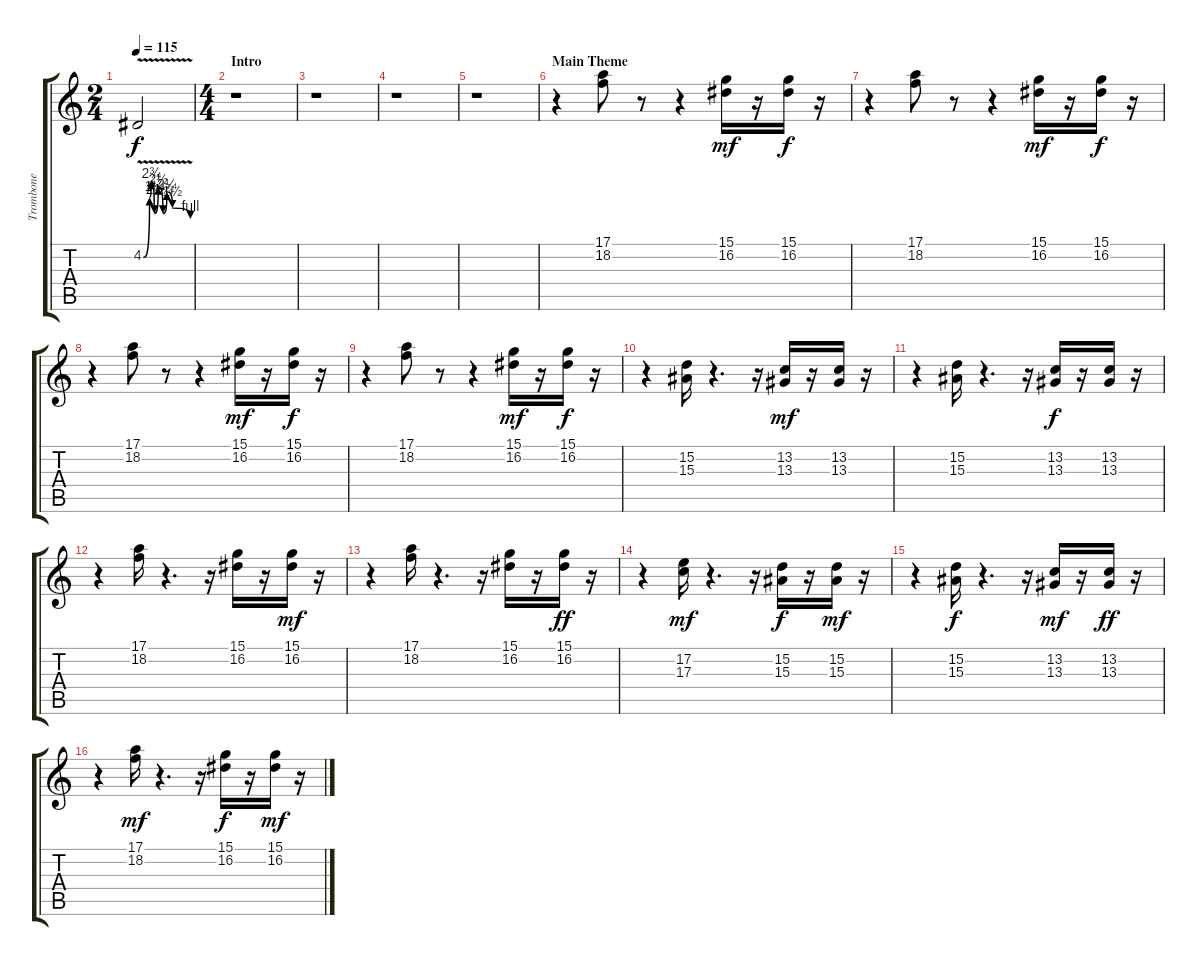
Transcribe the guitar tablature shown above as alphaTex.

\track ("Trombone" "Trombone") {instrument trombone}
\staff {score tabs}
\tuning (E4 B3 G3 D3 A2 E2) {hide}
\ts (2 4)
\tempo 115
\clef g2
\ks c
4.2{be (custom 0 0 8 8 10 11 14 5 19 10 25 5 30 9 37 6 60 4) v}.2{dy f instrument trombone} |
\ts (4 4)
\section ("" "Intro")
r.1 |
r.1 |
r.1 |
r.1 |
\section ("" "Main Theme")
r.4 (17.1 18.2).8 r.8 r.4 (15.1 16.2).16{dy mf} r.16 (15.1 16.2).16{dy f} r.16 |
r.4 (17.1 18.2).8 r.8 r.4 (15.1 16.2).16{dy mf} r.16 (15.1 16.2).16{dy f} r.16 |
r.4 (17.1 18.2).8 r.8 r.4 (15.1 16.2).16{dy mf} r.16 (15.1 16.2).16{dy f} r.16 |
r.4 (17.1 18.2).8 r.8 r.4 (15.1 16.2).16{dy mf} r.16 (15.1 16.2).16{dy f} r.16 |
r.4 (15.2 15.3).16 r.4{d} r.16 (13.2 13.3).16{dy mf} r.16 (13.2 13.3).16 r.16 |
r.4 (15.2 15.3).16 r.4{d} r.16 (13.2 13.3).16{dy f} r.16 (13.2 13.3).16 r.16 |
r.4 (17.1 18.2).16 r.4{d} r.16 (15.1 16.2).16 r.16 (15.1 16.2).16{dy mf} r.16 |
r.4 (17.1 18.2).16 r.4{d} r.16 (15.1 16.2).16 r.16 (15.1 16.2).16{dy ff} r.16 |
r.4 (17.2 17.3).16{dy mf} r.4{d} r.16 (15.2 15.3).16{dy f} r.16 (15.2 15.3).16{dy mf} r.16 |
r.4 (15.2 15.3).16{dy f} r.4{d} r.16 (13.2 13.3).16{dy mf} r.16 (13.2 13.3).16{dy ff} r.16 |
r.4 (17.1 18.2).16{dy mf} r.4{d} r.16 (15.1 16.2).16{dy f} r.16 (15.1 16.2).16{dy mf} r.16
